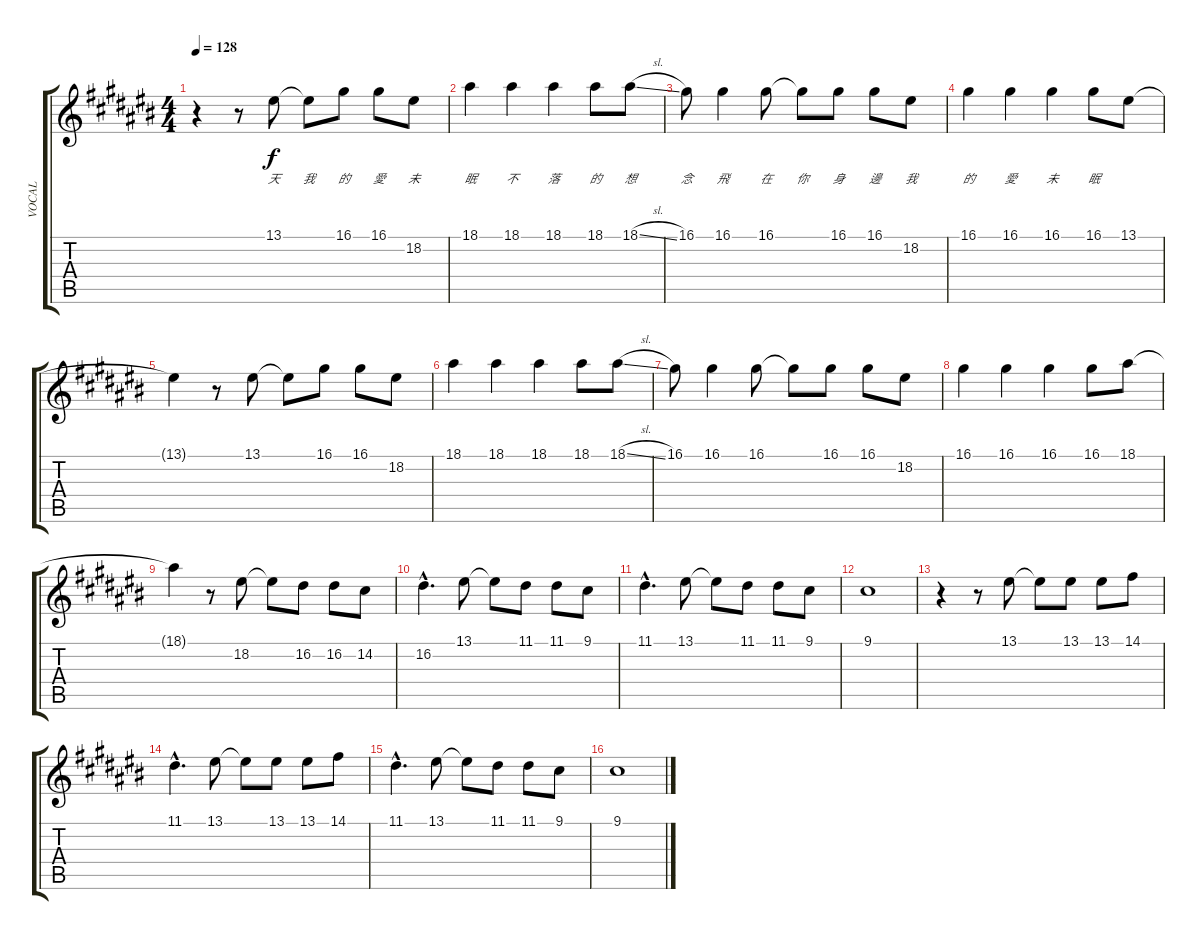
\track ("VOCAL" "VOCAL") {instrument musicbox}
\staff {score tabs}
\tuning (E4 B3 G3 D3 A2 E2) {hide}
\ts (4 4)
\tempo 128
\clef g2
\ks c#
r.4{dy f} r.8 13.1.8{lyrics (0 "天") lyrics (1 "") lyrics (2 "") lyrics (3 "") lyrics (4 "")} 13.1{t}.8{lyrics (0 "我") lyrics (1 "") lyrics (2 "") lyrics (3 "") lyrics (4 "")} 16.1.8{lyrics (0 "的") lyrics (1 "") lyrics (2 "") lyrics (3 "") lyrics (4 "")} 16.1.8{lyrics (0 "愛") lyrics (1 "") lyrics (2 "") lyrics (3 "") lyrics (4 "")} 18.2.8{lyrics (0 "未") lyrics (1 "") lyrics (2 "") lyrics (3 "") lyrics (4 "")} |
18.1.4{lyrics (0 "眠") lyrics (1 "") lyrics (2 "") lyrics (3 "") lyrics (4 "")} 18.1.4{lyrics (0 "不") lyrics (1 "") lyrics (2 "") lyrics (3 "") lyrics (4 "")} 18.1.4{lyrics (0 "落") lyrics (1 "") lyrics (2 "") lyrics (3 "") lyrics (4 "")} 18.1.8{lyrics (0 "的") lyrics (1 "") lyrics (2 "") lyrics (3 "") lyrics (4 "")} 18.1{sl}.8{lyrics (0 "想") lyrics (1 "") lyrics (2 "") lyrics (3 "") lyrics (4 "")} |
16.1.8{lyrics (0 "念") lyrics (1 "") lyrics (2 "") lyrics (3 "") lyrics (4 "")} 16.1.4{lyrics (0 "飛") lyrics (1 "") lyrics (2 "") lyrics (3 "") lyrics (4 "")} 16.1.8{lyrics (0 "在") lyrics (1 "") lyrics (2 "") lyrics (3 "") lyrics (4 "")} 16.1{t}.8{lyrics (0 "你") lyrics (1 "") lyrics (2 "") lyrics (3 "") lyrics (4 "")} 16.1.8{lyrics (0 "身") lyrics (1 "") lyrics (2 "") lyrics (3 "") lyrics (4 "")} 16.1.8{lyrics (0 "邊") lyrics (1 "") lyrics (2 "") lyrics (3 "") lyrics (4 "")} 18.2.8{lyrics (0 "我") lyrics (1 "") lyrics (2 "") lyrics (3 "") lyrics (4 "")} |
16.1.4{lyrics (0 "的") lyrics (1 "") lyrics (2 "") lyrics (3 "") lyrics (4 "")} 16.1.4{lyrics (0 "愛") lyrics (1 "") lyrics (2 "") lyrics (3 "") lyrics (4 "")} 16.1.4{lyrics (0 "未") lyrics (1 "") lyrics (2 "") lyrics (3 "") lyrics (4 "")} 16.1.8{lyrics (0 "眠") lyrics (1 "") lyrics (2 "") lyrics (3 "") lyrics (4 "")} 13.1.8 |
13.1{t}.4 r.8 13.1.8 13.1{t}.8 16.1.8 16.1.8 18.2.8 |
18.1.4 18.1.4 18.1.4 18.1.8 18.1{sl}.8 |
16.1.8 16.1.4 16.1.8 16.1{t}.8 16.1.8 16.1.8 18.2.8 |
16.1.4 16.1.4 16.1.4 16.1.8 18.1.8 |
18.1{t}.4 r.8 18.2.8 18.2{t}.8 16.2.8 16.2.8 14.2.8 |
16.2{hac}.4{d} 13.1.8 13.1{t}.8 11.1.8 11.1.8 9.1.8 |
11.1{hac}.4{d} 13.1.8 13.1{t}.8 11.1.8 11.1.8 9.1.8 |
9.1.1 |
r.4 r.8 13.1.8 13.1{t}.8 13.1.8 13.1.8 14.1.8 |
11.1{hac}.4{d} 13.1.8 13.1{t}.8 13.1.8 13.1.8 14.1.8 |
11.1{hac}.4{d} 13.1.8 13.1{t}.8 11.1.8 11.1.8 9.1.8 |
9.1.1
